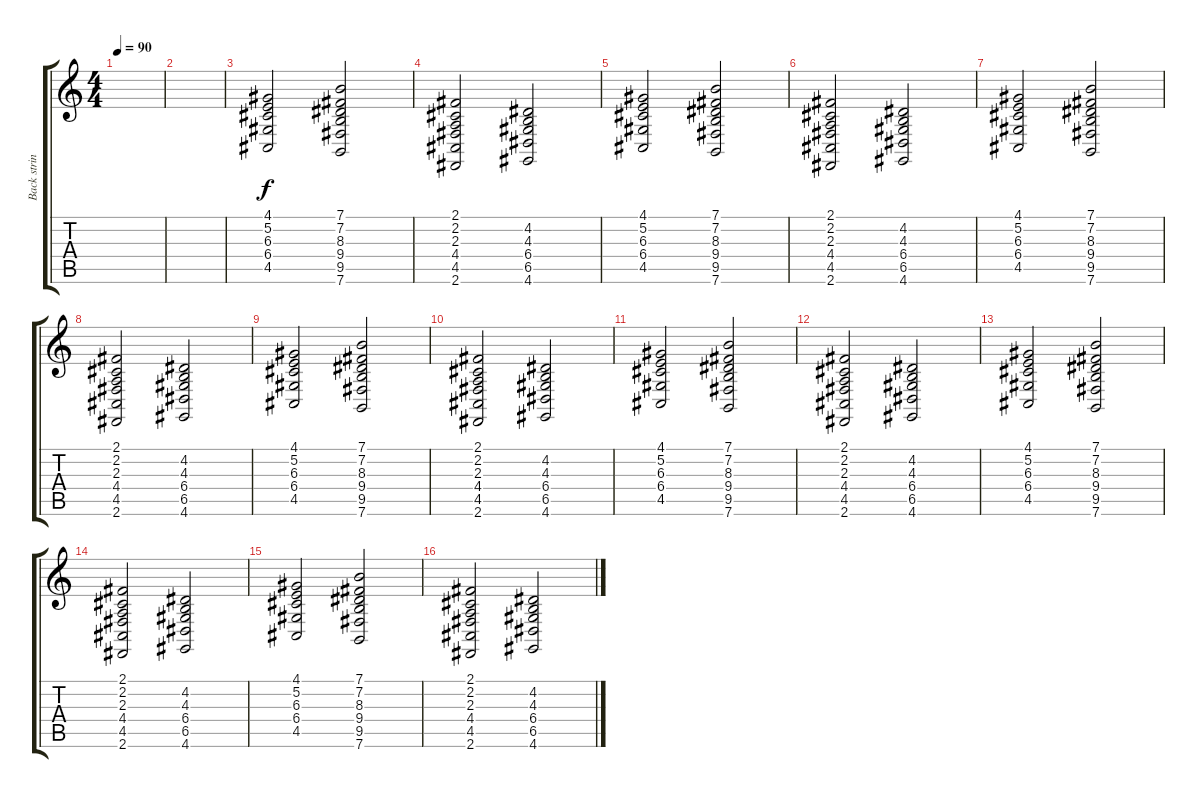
\track ("Back strings" "Back strin") {instrument stringensemble1}
\staff {score tabs}
\tuning (E4 B3 G3 D3 A2 E2) {hide}
\ts (4 4)
\tempo 90
\clef g2
\ks c
|
|
(4.1 5.2 6.3 6.4 4.5).2 (7.1 7.2 8.3 9.4 9.5 7.6).2 |
(2.1 2.2 2.3 4.4 4.5 2.6).2 (4.2 4.3 6.4 6.5 4.6).2 |
(4.1 5.2 6.3 6.4 4.5).2 (7.1 7.2 8.3 9.4 9.5 7.6).2 |
(2.1 2.2 2.3 4.4 4.5 2.6).2 (4.2 4.3 6.4 6.5 4.6).2 |
(4.1 5.2 6.3 6.4 4.5).2 (7.1 7.2 8.3 9.4 9.5 7.6).2 |
(2.1 2.2 2.3 4.4 4.5 2.6).2 (4.2 4.3 6.4 6.5 4.6).2 |
(4.1 5.2 6.3 6.4 4.5).2 (7.1 7.2 8.3 9.4 9.5 7.6).2 |
(2.1 2.2 2.3 4.4 4.5 2.6).2 (4.2 4.3 6.4 6.5 4.6).2 |
(4.1 5.2 6.3 6.4 4.5).2 (7.1 7.2 8.3 9.4 9.5 7.6).2 |
(2.1 2.2 2.3 4.4 4.5 2.6).2 (4.2 4.3 6.4 6.5 4.6).2 |
(4.1 5.2 6.3 6.4 4.5).2 (7.1 7.2 8.3 9.4 9.5 7.6).2 |
(2.1 2.2 2.3 4.4 4.5 2.6).2 (4.2 4.3 6.4 6.5 4.6).2 |
(4.1 5.2 6.3 6.4 4.5).2 (7.1 7.2 8.3 9.4 9.5 7.6).2 |
(2.1 2.2 2.3 4.4 4.5 2.6).2 (4.2 4.3 6.4 6.5 4.6).2
